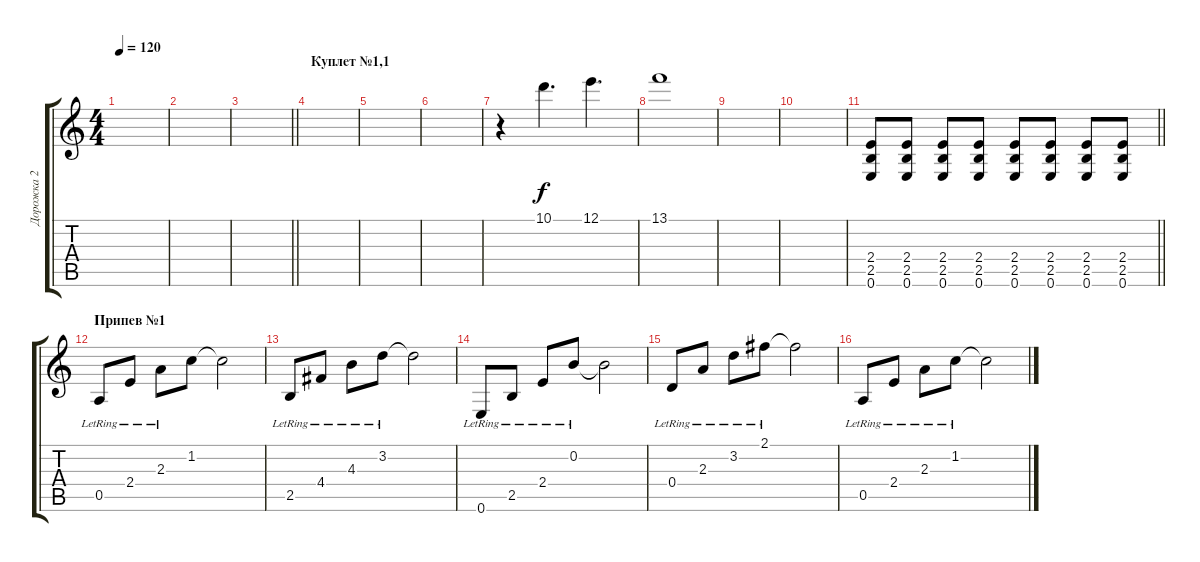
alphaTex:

\track ("Дорожка 2" "Дорожка 2") {instrument acousticguitarsteel}
\staff {score tabs}
\tuning (E4 B3 G3 D3 A2 E2) {hide}
\ts (4 4)
\tempo 120
\clef g2
\ks c
|
|
\barLineRight lightlight
|
\section ("" "Куплет №1,1")
|
|
|
r.4 10.1.4{d} 12.1.4{d} |
13.1.1 |
|
|
\barLineRight lightlight
(2.4 2.5 0.6).8 (2.4 2.5 0.6).8 (2.4 2.5 0.6).8 (2.4 2.5 0.6).8 (2.4 2.5 0.6).8 (2.4 2.5 0.6).8 (2.4 2.5 0.6).8 (2.4 2.5 0.6).8 |
\section ("" "Припев №1")
0.5{lr}.8 2.4{lr}.8 2.3{lr}.8 1.2.8 1.2{t}.2 |
2.5{lr}.8 4.4{lr}.8 4.3{lr}.8 3.2{lr}.8 3.2{t}.2 |
0.6{lr}.8 2.5{lr}.8 2.4{lr}.8 0.2{lr}.8 0.2{t}.2 |
0.4{lr}.8 2.3{lr}.8 3.2{lr}.8 2.1{lr}.8 2.1{t}.2 |
0.5{lr}.8 2.4{lr}.8 2.3{lr}.8 1.2{lr}.8 1.2{t}.2
